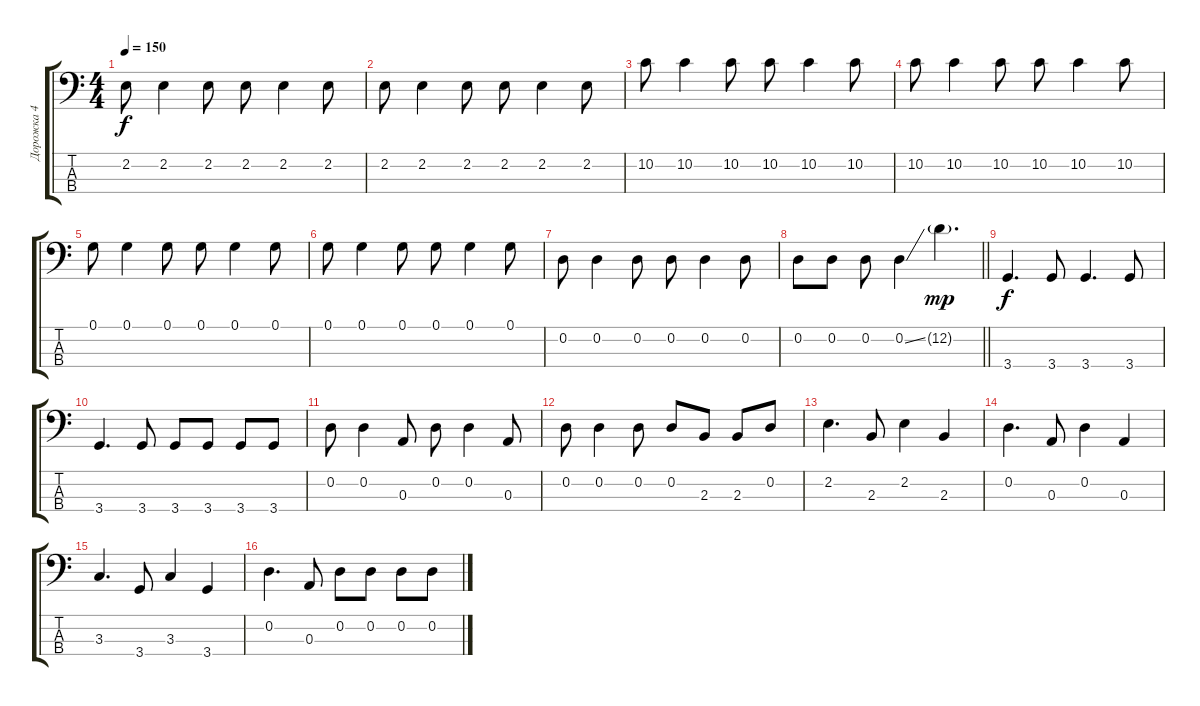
\track ("Дорожка 4" "Дорожка 4") {instrument electricbassfinger}
\staff {score tabs}
\tuning (G2 D2 A1 E1) {hide}
\ts (4 4)
\tempo 150
\clef f4
\ks c
2.2.8{dy f} 2.2.4 2.2.8 2.2.8 2.2.4 2.2.8 |
2.2.8 2.2.4 2.2.8 2.2.8 2.2.4 2.2.8 |
10.2.8 10.2.4 10.2.8 10.2.8 10.2.4 10.2.8 |
10.2.8 10.2.4 10.2.8 10.2.8 10.2.4 10.2.8 |
0.1.8 0.1.4 0.1.8 0.1.8 0.1.4 0.1.8 |
0.1.8 0.1.4 0.1.8 0.1.8 0.1.4 0.1.8 |
0.2.8 0.2.4 0.2.8 0.2.8 0.2.4 0.2.8 |
\barLineRight lightlight
0.2.8 0.2.8 0.2.8 0.2{ss}.4 12.2{g}.4{d dy mp} |
3.4.4{d dy f} 3.4.8 3.4.4{d} 3.4.8 |
3.4.4{d} 3.4.8 3.4.8 3.4.8 3.4.8 3.4.8 |
0.2.8 0.2.4 0.3.8 0.2.8 0.2.4 0.3.8 |
0.2.8 0.2.4 0.2.8 0.2.8 2.3.8 2.3.8 0.2.8 |
2.2.4{d} 2.3.8 2.2.4 2.3.4 |
0.2.4{d} 0.3.8 0.2.4 0.3.4 |
3.3.4{d} 3.4.8 3.3.4 3.4.4 |
0.2.4{d} 0.3.8 0.2.8 0.2.8 0.2.8 0.2.8
